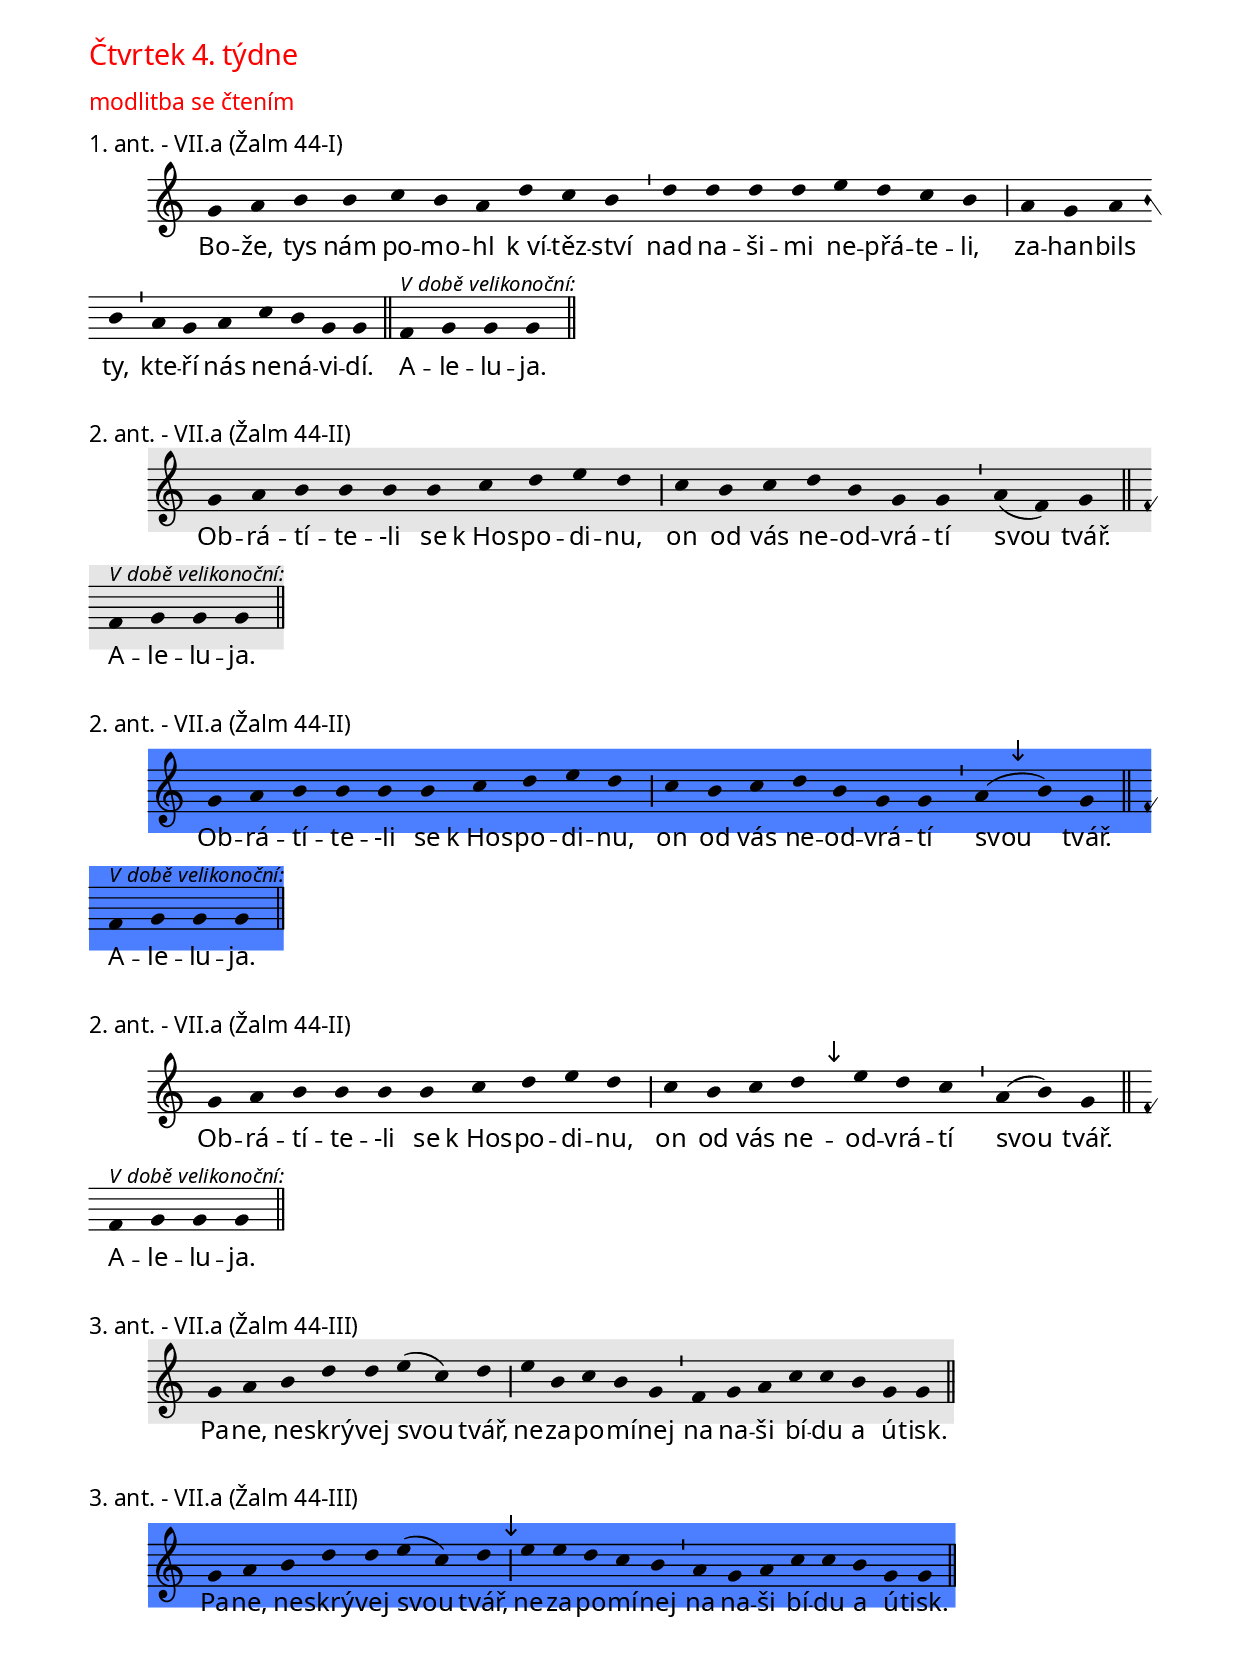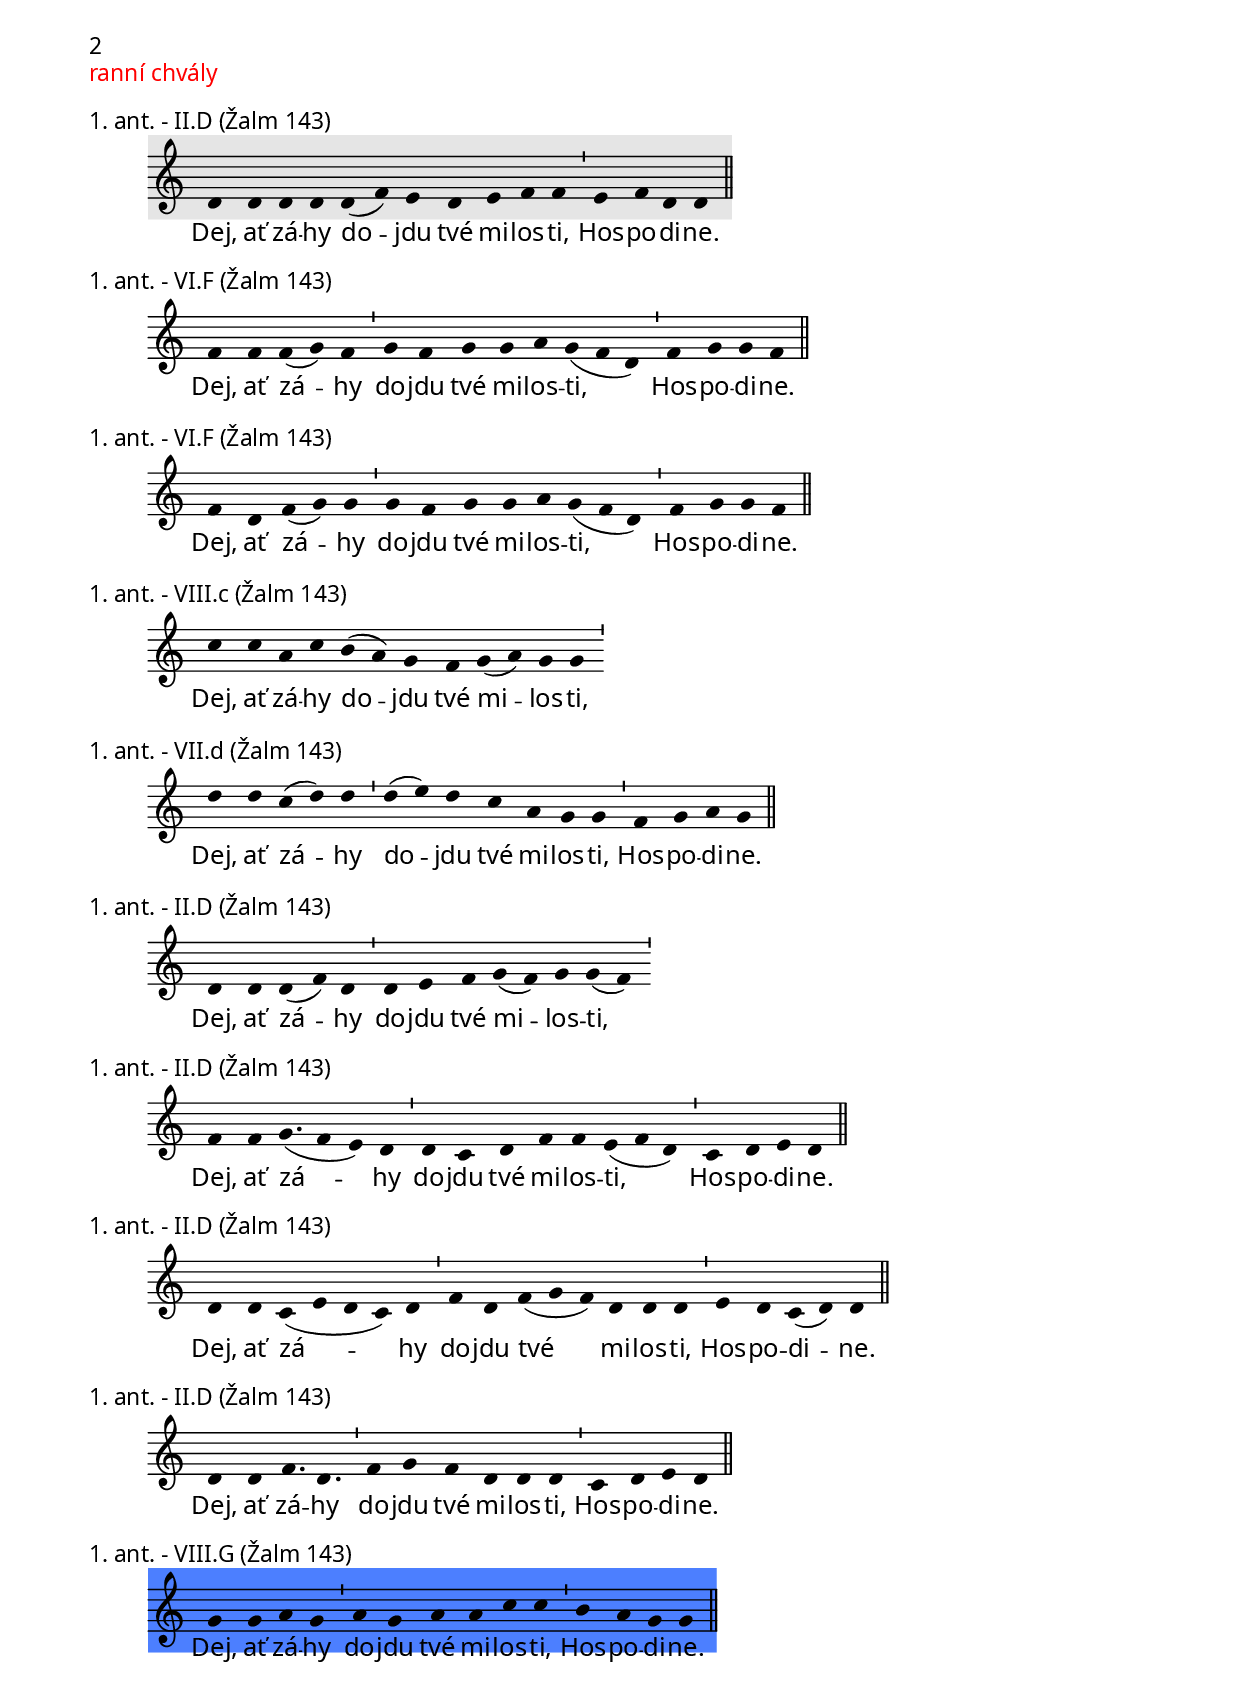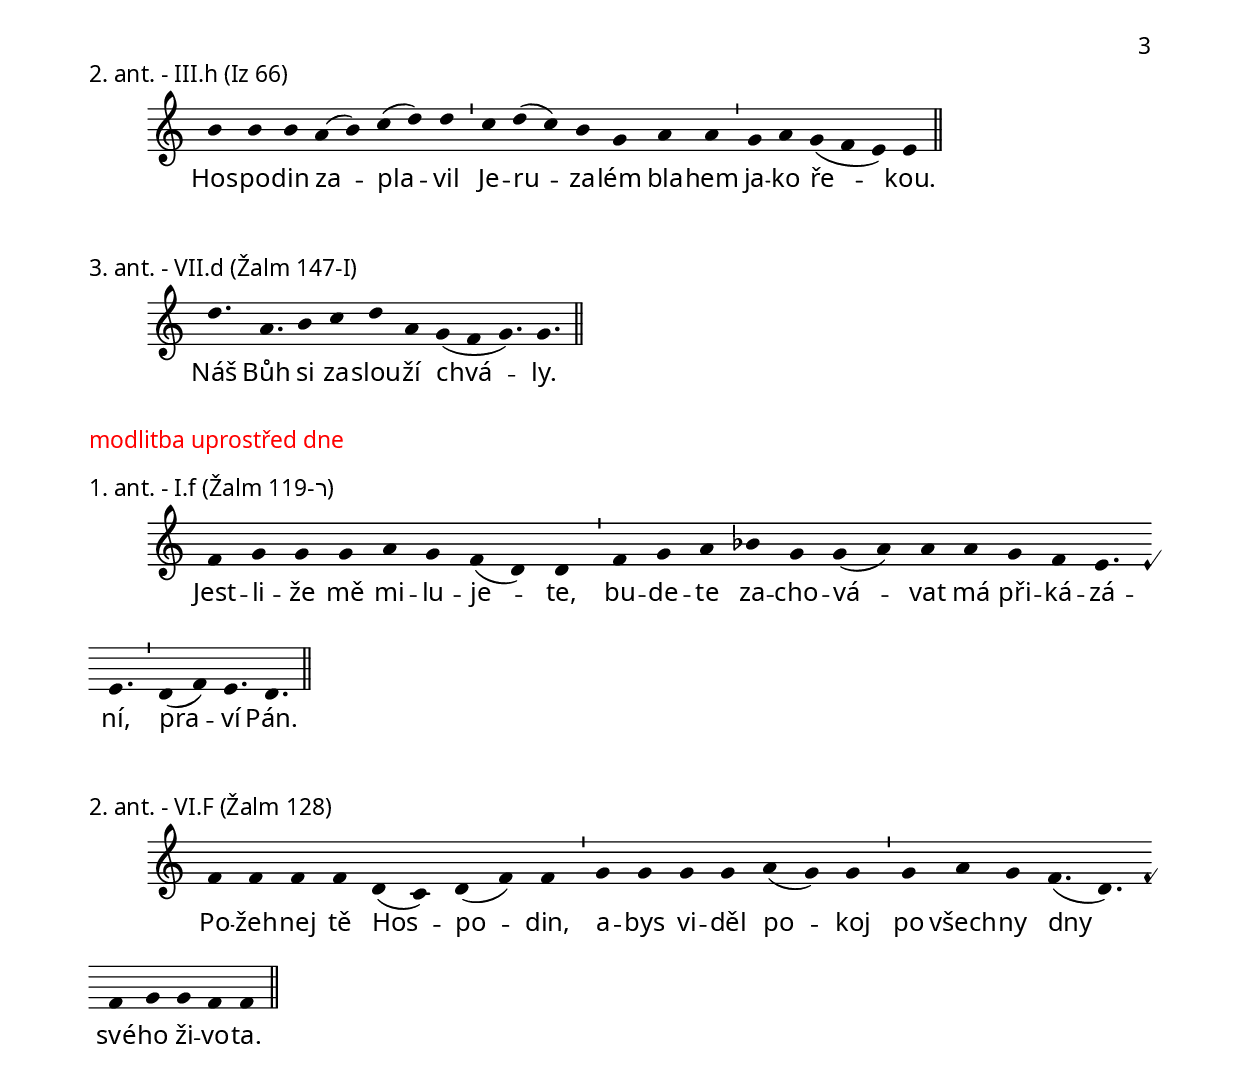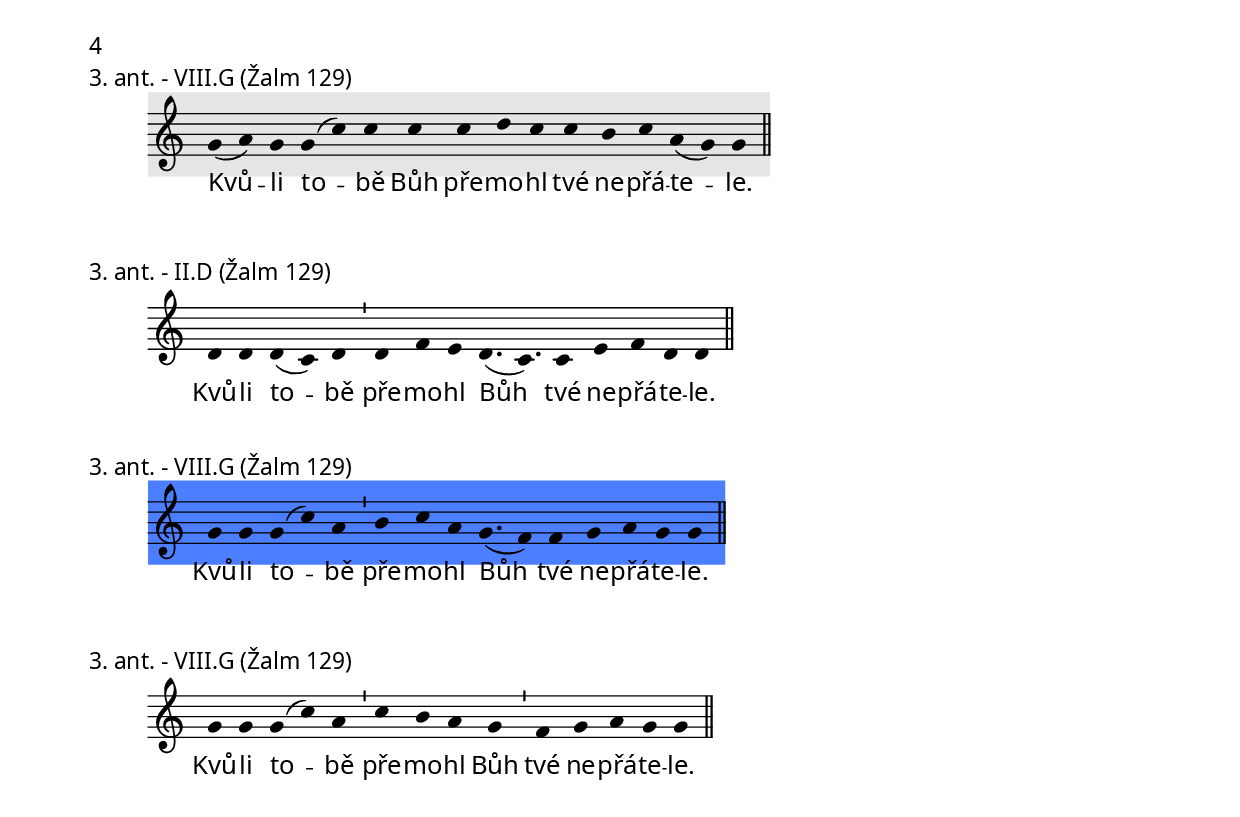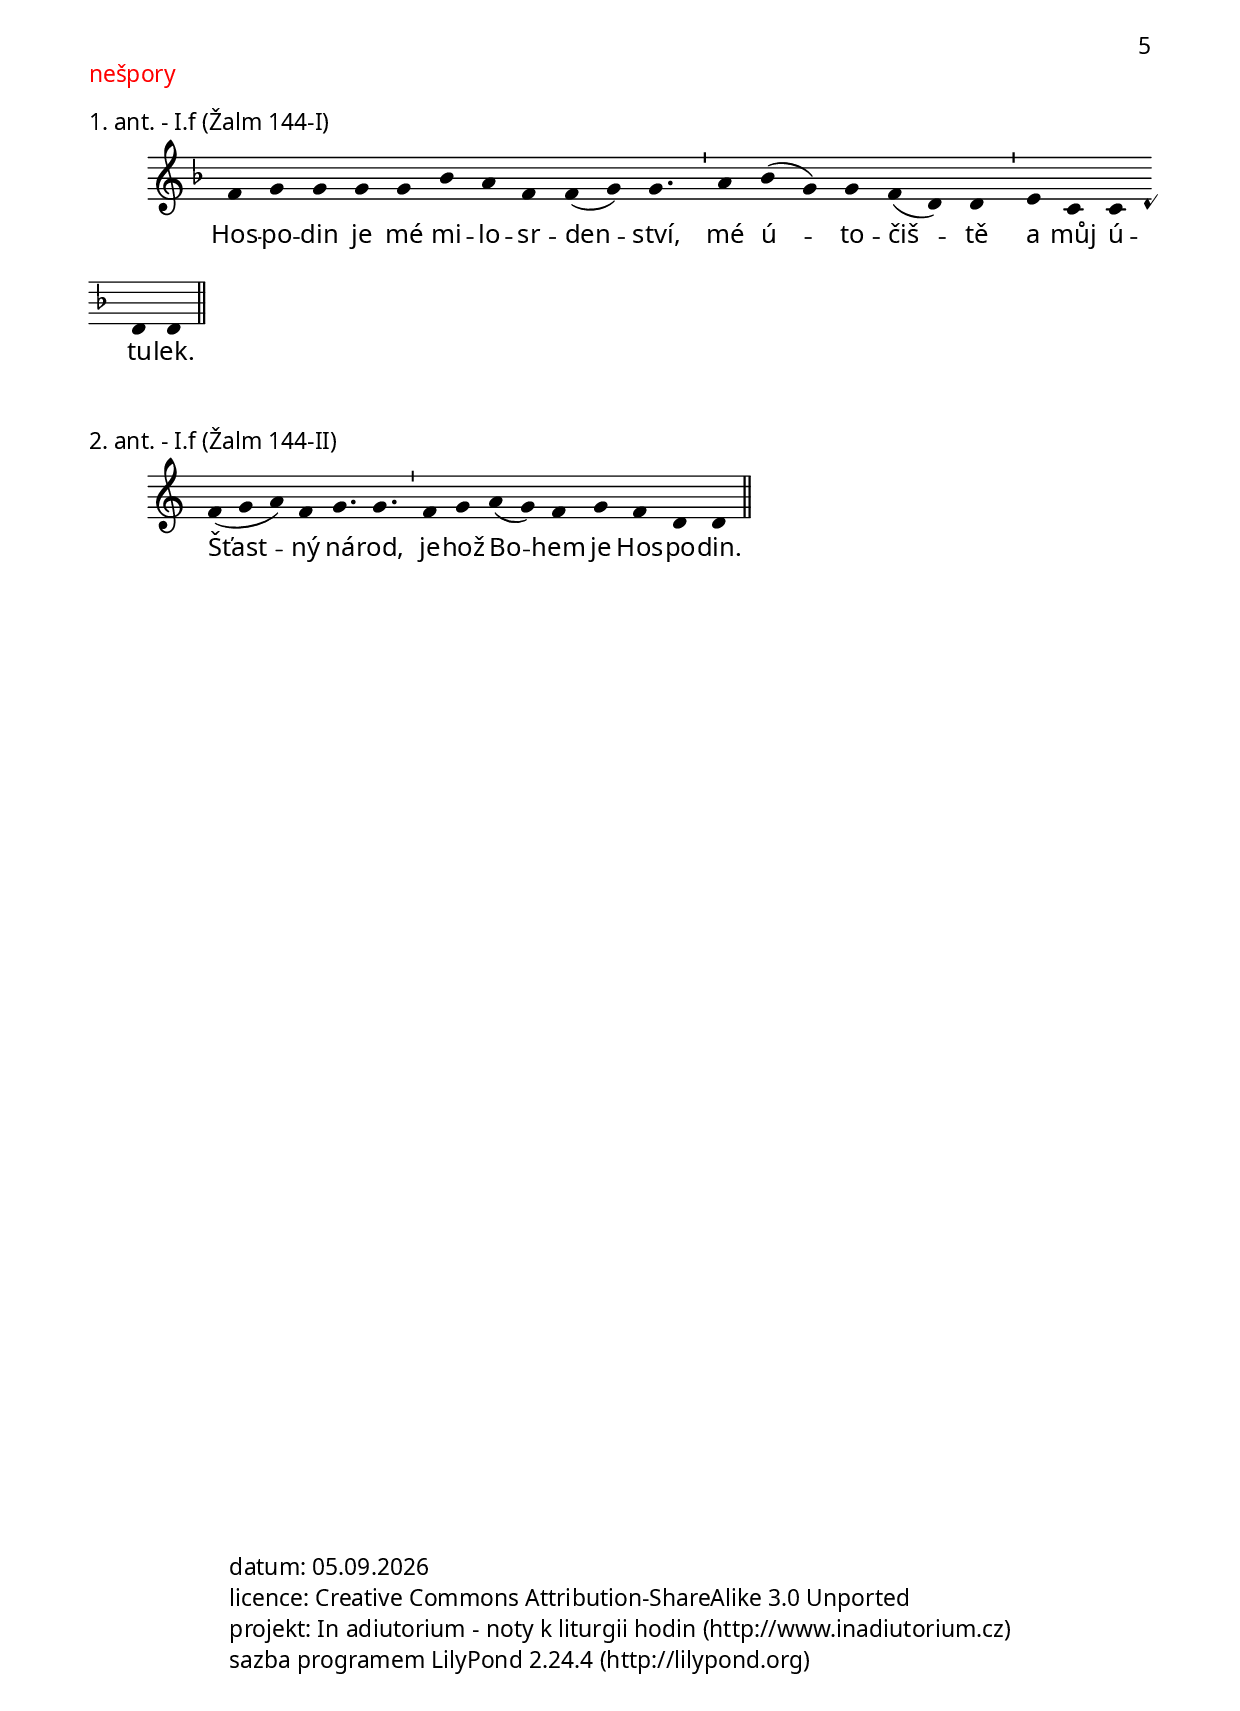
\include "../spolecne.ly"

\markup {\nadpisDen {Čtvrtek 4. týdne}}

%\markup {\nadpisHodinka {"invitatorium"}}

%\score { \tIIctvrtekInvitatorium }

\markup {\nadpisHodinka {"modlitba se čtením"}}

\score {
  \relative c'' {
    \choralniRezim
    g4 a b b c b a d c b \barMin
    d d d d e d c b \barMaior
    a g a b \barMin
    a g a c b g g \barFinalis

    f^\rubrVelikAleluja g g g \barFinalis
  }
  \addlyrics {
    Bo -- že, tys nám po -- mo -- hl k_ví -- těz -- ství
    nad na -- ši -- mi ne -- přá -- te -- li,
    za -- han -- bils ty,
    kte -- ří nás ne -- ná -- vi -- dí.

    A -- le -- lu -- ja.
  }
  \header {
    quid = "1. ant."
    modus = "VII"
    differentia = "a"
    psalmus = "Žalm 44-I"
    id = "mc-ant1"
    piece = \markup {\sestavTitulek}
  }
}

\score {
  \relative c'' {
    \zvyraznovacSedy
    \choralniRezim
    g4 a b b b b c d e d \barMaior
    c b c d b g g \barMin a( f) g \barFinalis

    f^\rubrVelikAleluja g g g \barFinalis
  }
  \addlyrics {
    Ob -- rá -- tí -- te -- -li se k_Hos -- po -- di -- nu,
    on od vás ne -- od -- vrá -- tí svou tvář.

    A -- le -- lu -- ja.
  }
  \header {
    quid = "2. ant."
    modus = "VII"
    differentia = "a"
    psalmus = "Žalm 44-II"
    id = "mc-ant2"
    piece = \markup {\sestavTitulek}
  }
}

\score {
  \relative c'' {
    \zvyraznovacModry
    \choralniRezim
    g4 a b b b b c d e d \barMaior
    c b c d b g g \barMin a( \mark\sipka b) g \barFinalis

    f^\rubrVelikAleluja g g g \barFinalis
  }
  \addlyrics {
    Ob -- rá -- tí -- te -- -li se k_Hos -- po -- di -- nu,
    on od vás ne -- od -- vrá -- tí svou tvář.

    A -- le -- lu -- ja.
  }
  \header {
    quid = "2. ant."
    modus = "VII"
    differentia = "a"
    psalmus = "Žalm 44-II"
    id = "mc-ant2"
    piece = \markup {\sestavTitulek}
  }
}

\score {
  \relative c'' {
    \choralniRezim
    g4 a b b b b c d e d \barMaior
    c b c d \mark\sipka e d c \barMin a( b) g \barFinalis

    f^\rubrVelikAleluja g g g \barFinalis
  }
  \addlyrics {
    Ob -- rá -- tí -- te -- -li se k_Hos -- po -- di -- nu,
    on od vás ne -- od -- vrá -- tí svou tvář.

    A -- le -- lu -- ja.
  }
  \header {
    quid = "2. ant."
    modus = "VII"
    differentia = "a"
    psalmus = "Žalm 44-II"
    id = "mc-ant2"
    piece = \markup {\sestavTitulek}
  }
}

\score {
  \relative c'' {
    \zvyraznovacSedy
    \choralniRezim
    g4 a b d d e( c) d \barMaior
    e b c b g \barMin f g a c c b g g \barFinalis
  }
  \addlyrics {
    Pa -- ne, ne -- skrý -- vej svou tvář,
    ne -- za -- po -- mí -- nej na na -- ši bí -- du a ú -- tisk.

    % v breviari neni aleluja
  }
  \header {
    quid = "3. ant."
    modus = "VII"
    differentia = "a"
    psalmus = "Žalm 44-III"
    placet = "_nezapomínej_ je výrazně nelibozvučné"
    id = "mc-ant3"
    piece = \markup {\sestavTitulek}
  }
}

\score {
  \relative c'' {
    \zvyraznovacModry
    \choralniRezim
    g4 a b d d e( c) d \barMaior
    \mark\sipka e e d c b \barMin
    a g a c c b g g \barFinalis
  }
  \addlyrics {
    Pa -- ne, ne -- skrý -- vej svou tvář,
    ne -- za -- po -- mí -- nej
    na na -- ši bí -- du a ú -- tisk.

    % v breviari neni aleluja
  }
  \header {
    quid = "3. ant."
    modus = "VII"
    differentia = "a"
    psalmus = "Žalm 44-III"
    id = "mc-ant3"
    piece = \markup {\sestavTitulek}
  }
}

\pageBreak

\markup {\nadpisHodinka {"ranní chvály"}}

\score {
  \relative c' {
    \zvyraznovacSedy
    \choralniRezim
    d4 d d d d( f) e d e f f \barMin e f d d \barFinalis
  }
  \addlyrics {
    Dej, ať zá -- hy do -- jdu tvé mi -- los -- ti, Hos -- po -- di -- ne.
  }
  \header {
    quid = "1. ant."
    modus = "II"
    differentia = "D"
    psalmus = "Žalm 143"
    placet = "zkusit jinak"
    id = "rch-ant1"
    piece = \markup {\sestavTitulek}
  }
}

\score {
  \relative c' {
    \choralniRezim
    f4 f f( g) f \barMin
    g f g g a g( f d) \barMin
    f g g f \barFinalis
  }
  \addlyrics {
    Dej, ať zá -- hy
    do -- jdu tvé mi -- los -- ti,
    Hos -- po -- di -- ne.
  }
  \header {
    quid = "1. ant."
    modus = "VI"
    differentia = "F"
    psalmus = "Žalm 143"
    id = "rch-ant1"
    piece = \markup {\sestavTitulek}
  }
}

\score {
  \relative c' {
    \choralniRezim
    f4 d f( g) g \barMin
    g f g g a g( f d) \barMin
    f g g f \barFinalis
  }
  \addlyrics {
    Dej, ať zá -- hy
    do -- jdu tvé mi -- los -- ti,
    Hos -- po -- di -- ne.
  }
  \header {
    quid = "1. ant."
    modus = "VI"
    differentia = "F"
    psalmus = "Žalm 143"
    id = "rch-ant1"
    piece = \markup {\sestavTitulek}
  }
}

\score {
  \relative c'' {
    \choralniRezim
    c4 c a c b( a) g f g( a) g g \barMin
  }
  \addlyrics {
    Dej, ať zá -- hy do -- jdu tvé mi -- los -- ti,
    Hos -- po -- di -- ne.
  }
  \header {
    quid = "1. ant."
    modus = "VIII"
    differentia = "c"
    psalmus = "Žalm 143"
    id = "rch-ant1"
    piece = \markup {\sestavTitulek}
  }
}

\score {
  \relative c'' {
    \choralniRezim
    d4 d c( d) d \barMin
    d( e) d c a g g \barMin
    f g a g \barFinalis
  }
  \addlyrics {
    Dej, ať zá -- hy
    do -- jdu tvé mi -- los -- ti,
    Hos -- po -- di -- ne.
  }
  \header {
    quid = "1. ant."
    modus = "VII"
    differentia = "d"
    psalmus = "Žalm 143"
    id = "rch-ant1"
    piece = \markup {\sestavTitulek}
  }
}

\score {
  \relative c' {
    \choralniRezim
    d4 d d( f) d \barMin
    d e f g( f) g g( f) \barMin

  }
  \addlyrics {
    Dej, ať zá -- hy
    do -- jdu tvé mi -- los -- ti,
    Hos -- po -- di -- ne.
  }
  \header {
    quid = "1. ant."
    modus = "II"
    differentia = "D"
    psalmus = "Žalm 143"
    id = "rch-ant1"
    piece = \markup {\sestavTitulek}
  }
}

\score {
  \relative c' {
    \choralniRezim
    f4 f g4.( f4 e) d \barMin
    d c d f f e( f d) \barMin
    c d e d \barFinalis
  }
  \addlyrics {
    Dej, ať zá -- hy
    do -- jdu tvé mi -- los -- ti,
    Hos -- po -- di -- ne.
  }
  \header {
    quid = "1. ant."
    modus = "II"
    differentia = "D"
    psalmus = "Žalm 143"
    id = "rch-ant1"
    piece = \markup {\sestavTitulek}
  }
}

\score {
  \relative c' {
    \choralniRezim
    d4 d c( e d c) d \barMin
    f d f( g f) d d d \barMin
    e d c( d) d \barFinalis
  }
  \addlyrics {
    Dej, ať zá -- hy
    do -- jdu tvé mi -- los -- ti,
    Hos -- po -- di -- ne.
  }
  \header {
    quid = "1. ant."
    modus = "II"
    differentia = "D"
    psalmus = "Žalm 143"
    id = "rch-ant1"
    piece = \markup {\sestavTitulek}
  }
}

\score {
  \relative c' {
    \choralniRezim
    d4 d f4. d \barMin
    f4 g f d d d \barMin
    c d e d \barFinalis
  }
  \addlyrics {
    Dej, ať zá -- hy
    do -- jdu tvé mi -- los -- ti,
    Hos -- po -- di -- ne.
  }
  \header {
    quid = "1. ant."
    modus = "II"
    differentia = "D"
    psalmus = "Žalm 143"
    id = "rch-ant1"
    piece = \markup {\sestavTitulek}
  }
}

\score {
  \relative c'' {
    \zvyraznovacModry
    \choralniRezim
    g4 g a g \barMin
    a g a a c c \barMin
    b a g g \barFinalis
  }
  \addlyrics {
    Dej, ať zá -- hy
    do -- jdu tvé mi -- los -- ti,
    Hos -- po -- di -- ne.
  }
  \header {
    quid = "1. ant."
    modus = "VIII"
    differentia = "G"
    psalmus = "Žalm 143"
    id = "rch-ant1"
    piece = \markup {\sestavTitulek}
  }
}

\pageBreak

\score {
  \relative c'' {
    \choralniRezim
    b4 b b a( b) c( d) d \barMin
    c d( c) b g a a \barMin
    g a g( f e) e \barFinalis
  }
  \addlyrics {
    Hos -- po -- din za -- pla -- vil Je -- ru -- za -- lém bla -- hem
    ja -- ko ře -- kou.
  }
  \header {
    quid = "2. ant."
    modus = "III"
    differentia = "h"
    psalmus = "Iz 66"
    id = "rch-ant2"
    piece = \markup {\sestavTitulek}
  }
}

\score {
  \relative c'' {
    \choralniRezim
    d4. a b4 c d a g( f g4.) g \barFinalis
  }
  \addlyrics {
    Náš Bůh si za -- slou -- ží chvá -- ly.
  }
  \header {
    quid = "3. ant."
    modus = "VII"
    differentia = "d"
    psalmus = "Žalm 147-I"
    id = "rch-ant3"
    piece = \markup {\sestavTitulek}
  }
}

%\score { \tIIctvrtekAntBenedictus }

\markup {\nadpisHodinka {"modlitba uprostřed dne"}}

\score {
  \relative c' {
    \choralniRezim
    f4 g g g a g f( d) d \barMin
    f g a bes g g( a) a a g f e4. e \barMin
    d4( f) e4. d \barFinalis
  }
  \addlyrics {
    Jest -- li -- že mě mi -- lu -- je -- te,
    bu -- de -- te za -- cho -- vá -- vat má při -- ká -- zá -- ní,
    pra -- ví Pán.
  }
  \header {
    quid = "1. ant."
    modus = "I"
    differentia = "f"
    psalmus = "Žalm 119-ר"
    id = "up-ant1"
    piece = \markup {\sestavTitulek}
  }
}

\score {
  \relative c' {
    \choralniRezim
    f4 f f f d( c) d( f) f \barMin g g g g a( g) g \barMin
    g a g f4.( d) f4 g g f f \barFinalis
  }
  \addlyrics {
    Po -- žeh -- nej tě Hos -- po -- din,
    a -- bys vi -- děl po -- koj po všech -- ny dny své -- ho ži -- vo -- ta.
  }
  \header {
    quid = "2. ant."
    modus = "VI"
    differentia = "F"
    psalmus = "Žalm 128"
    id = "up-ant2"
    piece = \markup {\sestavTitulek}
  }
}

\pageBreak

\score {
  \relative c'' {
    \zvyraznovacSedy
    \choralniRezim
    g4( a) g g( c) c c c d c c b c a( g) g \barFinalis
  }
  \addlyrics {
    Kvů -- li to -- bě Bůh pře -- mo -- hl tvé ne -- přá -- te -- le.
  }
  \header {
    quid = "3. ant."
    modus = "VIII"
    differentia = "G"
    psalmus = "Žalm 129"
    placet = "lépe"
    id = "up-ant3"
    piece = \markup {\sestavTitulek}
  }
}

\score {
  \relative c' {
    \choralniRezim
    d4 d d( c) d \barMin
    d f e d4.( c)
    c4 e f d d \barFinalis
  }
  \addlyrics {
    Kvů -- li to -- bě
    pře -- mo -- hl Bůh
    tvé ne -- přá -- te -- le.
  }
  \header {
    quid = "3. ant."
    modus = "II"
    differentia = "D"
    psalmus = "Žalm 129"
    id = "up-ant3"
    piece = \markup {\sestavTitulek}
  }
}

\score {
  \relative c'' {
    \zvyraznovacModry
    \choralniRezim
    g4 g g( c) a \barMin
    b c a g4.( f4) f g a g g \barFinalis
  }
  \addlyrics {
    Kvů -- li to -- bě
    pře -- mo -- hl Bůh tvé ne -- přá -- te -- le.
  }
  \header {
    quid = "3. ant."
    modus = "VIII"
    differentia = "G"
    psalmus = "Žalm 129"
    id = "up-ant3"
    piece = \markup {\sestavTitulek}
  }
}

\score {
  \relative c'' {
    \choralniRezim
    g4 g g( c) a \barMin
    c b a g \barMin
    f g a g g \barFinalis
  }
  \addlyrics {
    Kvů -- li to -- bě
    pře -- mo -- hl Bůh
    tvé ne -- přá -- te -- le.
  }
  \header {
    quid = "3. ant."
    modus = "VIII"
    differentia = "G"
    psalmus = "Žalm 129"
    id = "up-ant3"
    piece = \markup {\sestavTitulek}
  }
}

\pageBreak

\markup {\nadpisHodinka {"nešpory"}}

\score {
  \relative c' {
    \choralniRezim
    \key f \major
    f4 g g g g bes a f f( g) g4. \barMin
    a4 bes( g) g f( d) d \barMin
    e c c d d \barFinalis
  }
  \addlyrics {
    Hos -- po -- din je mé mi -- lo -- sr -- den -- ství,
    mé ú -- to -- čiš -- tě
    a můj ú -- tu -- lek.
  }
  \header {
    quid = "1. ant."
    modus = "I"
    differentia = "f"
    psalmus = "Žalm 144-I"
    id = "ne-ant1"
    piece = \markup {\sestavTitulek}
  }
}

\score {
  \relative c' {
    \choralniRezim
    f4( g a) f g4. g \barMin
    f4 g a( g) f g f d d \barFinalis
  }
  \addlyrics {
    Šťast -- ný ná -- rod, je -- hož Bo -- hem je Hos -- po -- din.
  }
  \header {
    quid = "2. ant."
    modus = "I"
    differentia = "f"
    psalmus = "Žalm 144-II"
    placet = "zdá se, že skutečnou finálou je spíš f než d"
    id = "ne-ant2"
    piece = \markup {\sestavTitulek}
  }
}

%\score { \tIIctvrtekNespAntIII }

%\score { \tIIctvrtekAntMagnificat }